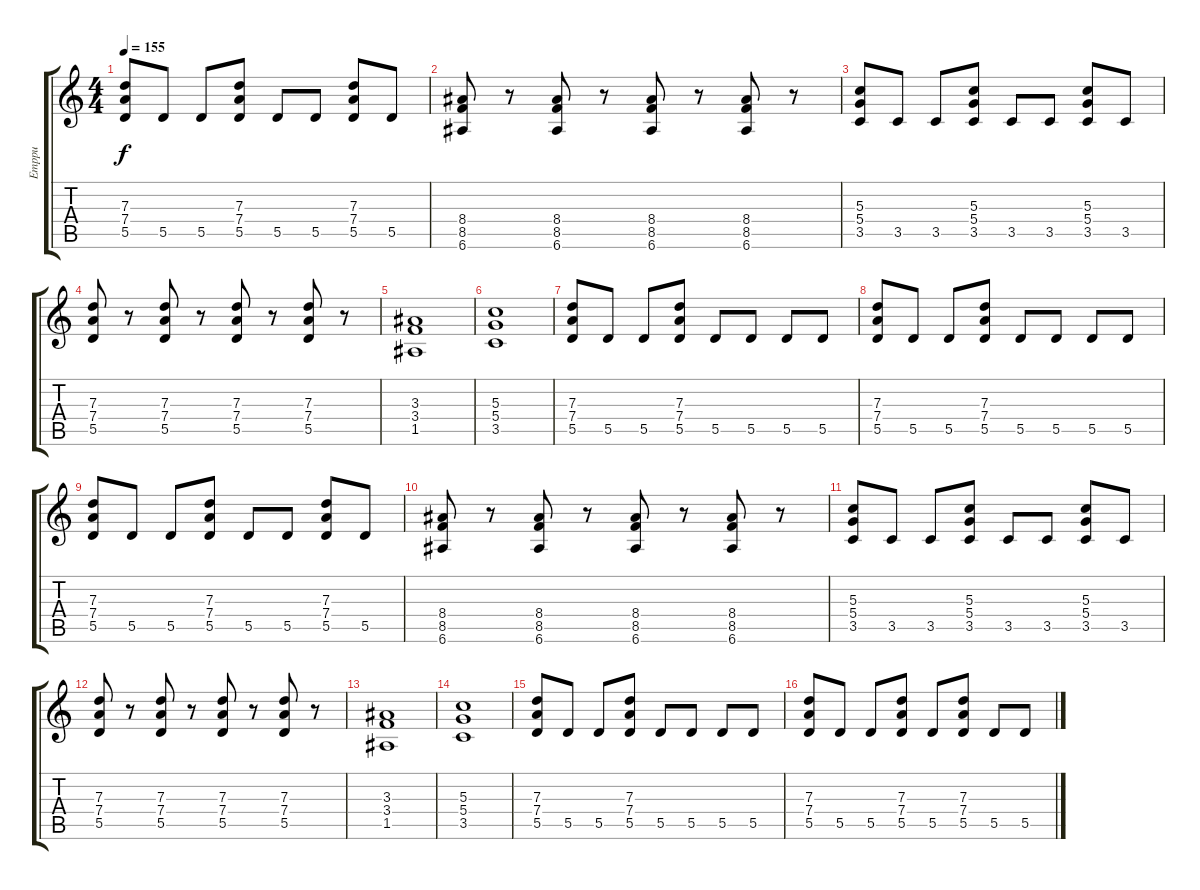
\track ("Emppu" "Emppu") {instrument distortionguitar}
\staff {score tabs}
\tuning (E4 B3 G3 D3 A2 E2) {hide}
\ts (4 4)
\tempo 155
\clef g2
\ks c
(7.3 7.4 5.5).8{dy f volume 13} 5.5.8 5.5.8 (7.3 7.4 5.5).8 5.5.8 5.5.8 (7.3 7.4 5.5).8 5.5.8 |
(8.4 8.5 6.6).8 r.8 (8.4 8.5 6.6).8 r.8 (8.4 8.5 6.6).8 r.8 (8.4 8.5 6.6).8 r.8 |
(5.3 5.4 3.5).8 3.5.8 3.5.8 (5.3 5.4 3.5).8 3.5.8 3.5.8 (5.3 5.4 3.5).8 3.5.8 |
(7.3 7.4 5.5).8 r.8 (7.3 7.4 5.5).8 r.8 (7.3 7.4 5.5).8 r.8 (7.3 7.4 5.5).8 r.8 |
(3.3 3.4 1.5).1 |
(5.3 5.4 3.5).1 |
(7.3 7.4 5.5).8 5.5.8 5.5.8 (7.3 7.4 5.5).8 5.5.8 5.5.8 5.5.8 5.5.8 |
(7.3 7.4 5.5).8 5.5.8 5.5.8 (7.3 7.4 5.5).8 5.5.8 5.5.8 5.5.8 5.5.8 |
(7.3 7.4 5.5).8 5.5.8 5.5.8 (7.3 7.4 5.5).8 5.5.8 5.5.8 (7.3 7.4 5.5).8 5.5.8 |
(8.4 8.5 6.6).8 r.8 (8.4 8.5 6.6).8 r.8 (8.4 8.5 6.6).8 r.8 (8.4 8.5 6.6).8 r.8 |
(5.3 5.4 3.5).8 3.5.8 3.5.8 (5.3 5.4 3.5).8 3.5.8 3.5.8 (5.3 5.4 3.5).8 3.5.8 |
(7.3 7.4 5.5).8 r.8 (7.3 7.4 5.5).8 r.8 (7.3 7.4 5.5).8 r.8 (7.3 7.4 5.5).8 r.8 |
(3.3 3.4 1.5).1 |
(5.3 5.4 3.5).1 |
(7.3 7.4 5.5).8 5.5.8 5.5.8 (7.3 7.4 5.5).8 5.5.8 5.5.8 5.5.8 5.5.8 |
(7.3 7.4 5.5).8 5.5.8 5.5.8 (7.3 7.4 5.5).8 5.5.8 (7.3 7.4 5.5).8 5.5.8 5.5.8
